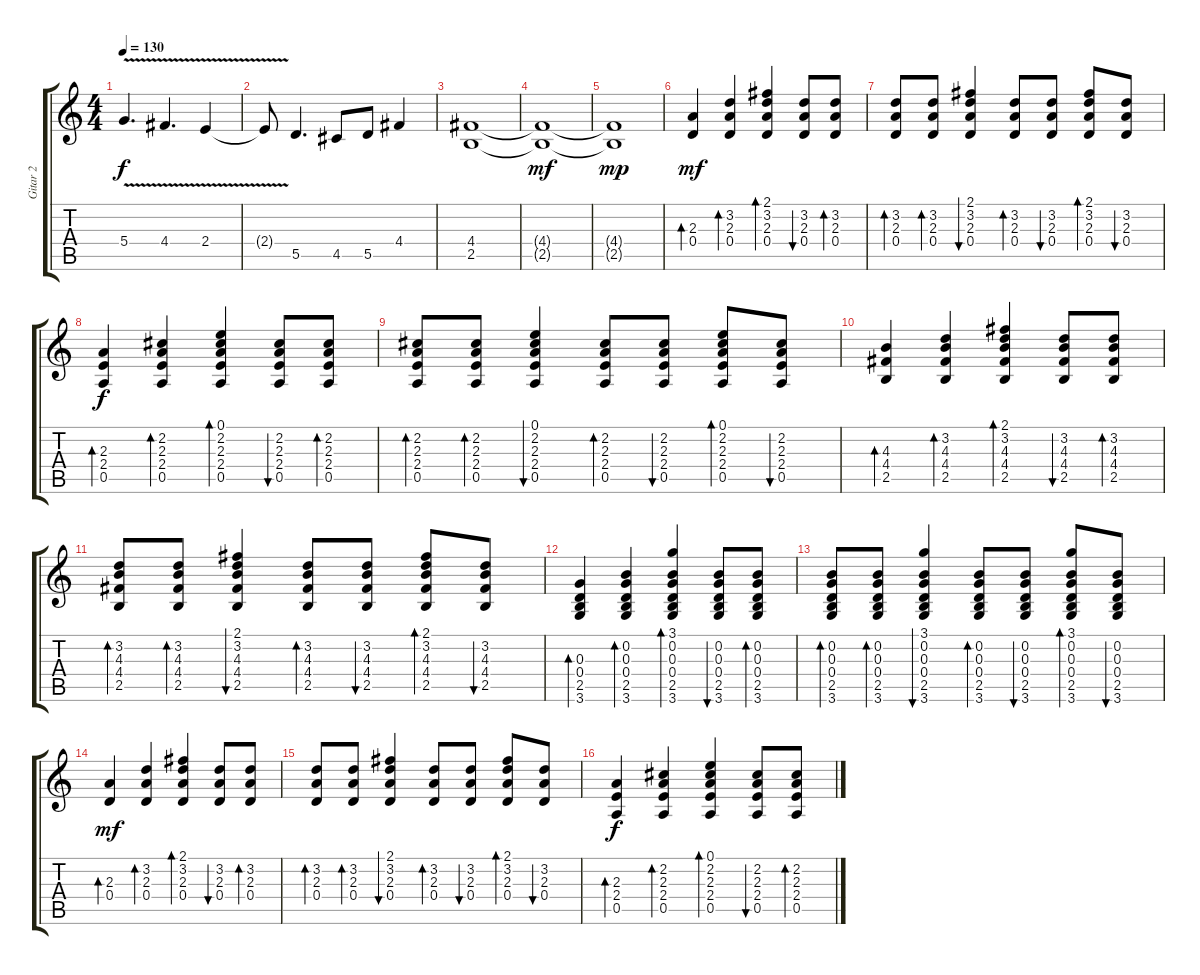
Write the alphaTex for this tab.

\track ("Gitar 2" "Gitar 2") {instrument acousticguitarsteel}
\staff {score tabs}
\tuning (E4 B3 G3 D3 A2 E2) {hide}
\ts (4 4)
\tempo 130
\clef g2
\ks c
5.4{v}.4{d dy f} 4.4{v}.4{d} 2.4{v}.4 |
2.4{t}.8 5.5.4{d} 4.5.8 5.5.8 4.4.4 |
(4.4 2.5).1 |
(4.4{t} 2.5{t}).1{dy mf} |
(4.4{t} 2.5{t}).1{dy mp} |
(2.3 0.4).4{bd 60 dy mf} (3.2 2.3 0.4).4{bd 60} (2.1 3.2 2.3 0.4).4{bd 60} (3.2 2.3 0.4).8{bu 60} (3.2 2.3 0.4).8{bd 60} |
(3.2 2.3 0.4).8{bd 60} (3.2 2.3 0.4).8{bd 60} (2.1 3.2 2.3 0.4).4{bu 60} (3.2 2.3 0.4).8{bd 60} (3.2 2.3 0.4).8{bu 60} (2.1 3.2 2.3 0.4).8{bd 60} (3.2 2.3 0.4).8{bu 60} |
(2.3 2.4 0.5).4{bd 60 dy f} (2.2 2.3 2.4 0.5).4{bd 60} (0.1 2.2 2.3 2.4 0.5).4{bd 60} (2.2 2.3 2.4 0.5).8{bu 60} (2.2 2.3 2.4 0.5).8{bd 60} |
(2.2 2.3 2.4 0.5).8{bd 60} (2.2 2.3 2.4 0.5).8{bd 60} (0.1 2.2 2.3 2.4 0.5).4{bu 60} (2.2 2.3 2.4 0.5).8{bd 60} (2.2 2.3 2.4 0.5).8{bu 60} (0.1 2.2 2.3 2.4 0.5).8{bd 60} (2.2 2.3 2.4 0.5).8{bu 60} |
(4.3 4.4 2.5).4{bd 60} (3.2 4.3 4.4 2.5).4{bd 60} (2.1 3.2 4.3 4.4 2.5).4{bd 60} (3.2 4.3 4.4 2.5).8{bu 60} (3.2 4.3 4.4 2.5).8{bd 60} |
(3.2 4.3 4.4 2.5).8{bd 60} (3.2 4.3 4.4 2.5).8{bd 60} (2.1 3.2 4.3 4.4 2.5).4{bu 60} (3.2 4.3 4.4 2.5).8{bd 60} (3.2 4.3 4.4 2.5).8{bu 60} (2.1 3.2 4.3 4.4 2.5).8{bd 60} (3.2 4.3 4.4 2.5).8{bu 60} |
(0.3 0.4 2.5 3.6).4{bd 60} (0.2 0.3 0.4 2.5 3.6).4{bd 60} (3.1 0.2 0.3 0.4 2.5 3.6).4{bd 60} (0.2 0.3 0.4 2.5 3.6).8{bu 60} (0.2 0.3 0.4 2.5 3.6).8{bd 60} |
(0.2 0.3 0.4 2.5 3.6).8{bd 60} (0.2 0.3 0.4 2.5 3.6).8{bd 60} (3.1 0.2 0.3 0.4 2.5 3.6).4{bu 60} (0.2 0.3 0.4 2.5 3.6).8{bd 60} (0.2 0.3 0.4 2.5 3.6).8{bu 60} (3.1 0.2 0.3 0.4 2.5 3.6).8{bd 60} (0.2 0.3 0.4 2.5 3.6).8{bu 60} |
(2.3 0.4).4{bd 60 dy mf} (3.2 2.3 0.4).4{bd 60} (2.1 3.2 2.3 0.4).4{bd 60} (3.2 2.3 0.4).8{bu 60} (3.2 2.3 0.4).8{bd 60} |
(3.2 2.3 0.4).8{bd 60} (3.2 2.3 0.4).8{bd 60} (2.1 3.2 2.3 0.4).4{bu 60} (3.2 2.3 0.4).8{bd 60} (3.2 2.3 0.4).8{bu 60} (2.1 3.2 2.3 0.4).8{bd 60} (3.2 2.3 0.4).8{bu 60} |
(2.3 2.4 0.5).4{bd 60 dy f} (2.2 2.3 2.4 0.5).4{bd 60} (0.1 2.2 2.3 2.4 0.5).4{bd 60} (2.2 2.3 2.4 0.5).8{bu 60} (2.2 2.3 2.4 0.5).8{bd 60}
